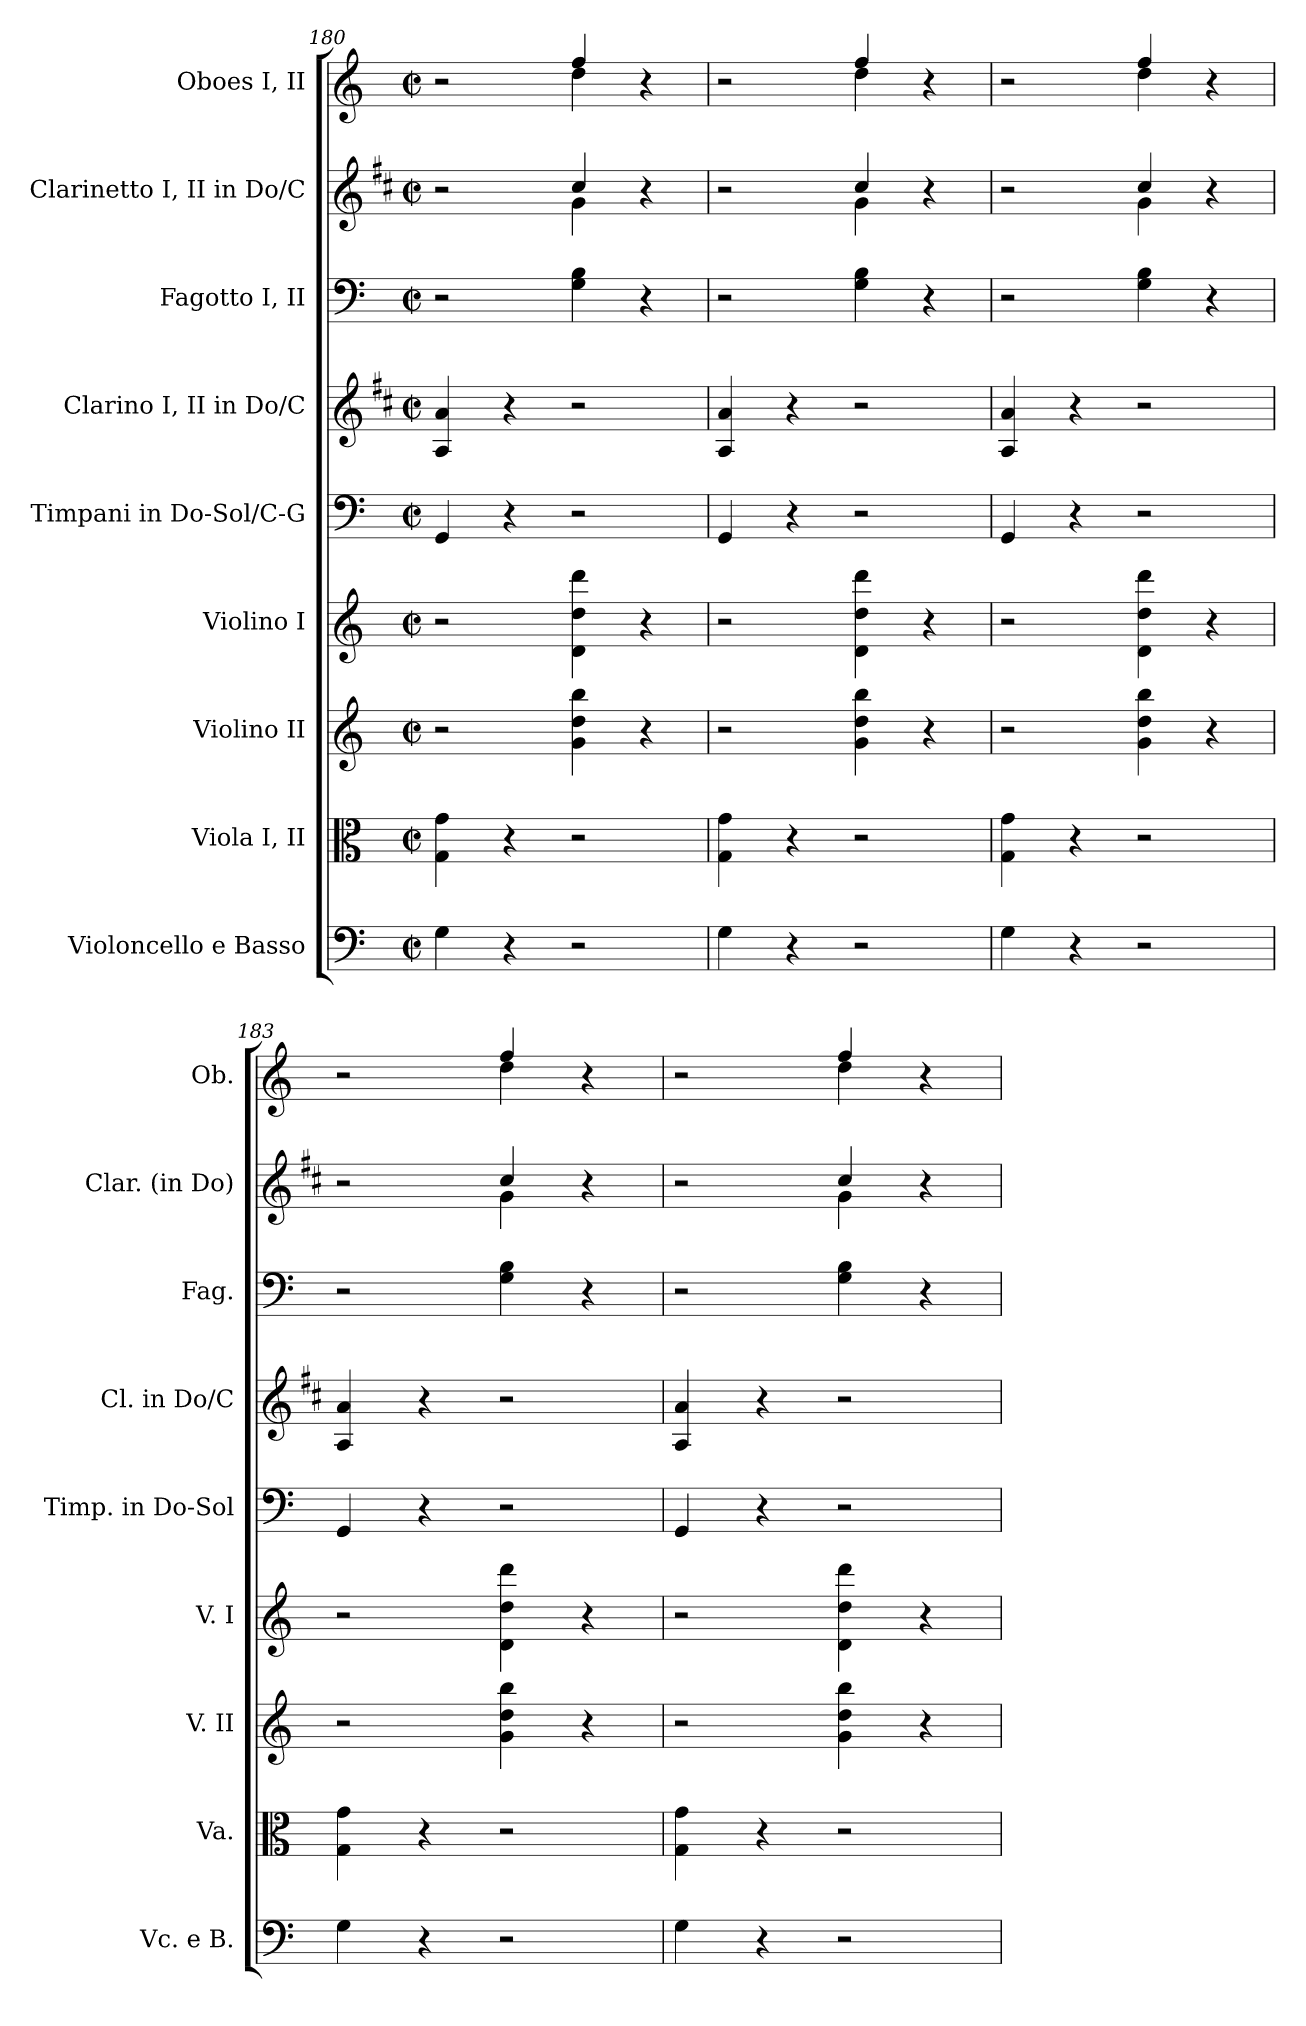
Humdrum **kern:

**kern	**kern	**kern	**kern	**kern	**kern	**kern	**kern	**kern
*part9	*part8	*part7	*part6	*part5	*part4	*part3	*part2	*part1
*staff9	*staff8	*staff7	*staff6	*staff5	*staff4	*staff3	*staff2	*staff1
*I"Violoncello e Basso	*I"Viola I, II	*I"Violino II	*I"Violino I	*I"Timpani in Do-Sol/C-G	*I"Clarino I, II in Do/C	*I"Fagotto I, II	*I"Clarinetto I, II in Do/C	*I"Oboes I, II
*I'Vc. e B.	*I'Va.	*I'V. II	*I'V. I	*I'Timp. in Do-Sol	*I'Cl. in Do/C	*I'Fag.	*I'Clar. (in Do)	*I'Ob.
*clefF4	*clefC3	*clefG2	*clefG2	*clefF4	*clefG2	*clefF4	*clefG2	*clefG2
*	*	*	*	*	*ITrd1c2	*	*ITrd1c2	*
*k[]	*k[]	*k[]	*k[]	*k[]	*k[]	*k[]	*k[]	*k[]
*M2/2	*M2/2	*M2/2	*M2/2	*M2/2	*M2/2	*M2/2	*M2/2	*M2/2
*met(c|)	*met(c|)	*met(c|)	*met(c|)	*met(c|)	*met(c|)	*met(c|)	*met(c|)	*met(c|)
=180	=180	=180	=180	=180	=180	=180	=180	=180
*	*	*	*	*	*	*	*^	*^
4Gi\	4Gi\ 4gi\	2r	2r	4GGi/	4Gi/ 4gi/	2r	2r	2ryy	2r	2ryy
4r	4r	.	.	4r	4r	.	.	.	.	.
2r	2r	4gi\ 4ddi\ 4bbi\	4di\ 4ddi\ 4dddi\	2r	2r	4Gi\ 4Bi\	4bi/	4fi\	4ffi/	4ddi\
.	.	4r	4r	.	.	4r	4r	4ryy	4r	4ryy
=181	=181	=181	=181	=181	=181	=181	=181	=181	=181	=181
4Gi\	4Gi\ 4gi\	2r	2r	4GGi/	4Gi/ 4gi/	2r	2r	2ryy	2r	2ryy
4r	4r	.	.	4r	4r	.	.	.	.	.
2r	2r	4gi\ 4ddi\ 4bbi\	4di\ 4ddi\ 4dddi\	2r	2r	4Gi\ 4Bi\	4bi/	4fi\	4ffi/	4ddi\
.	.	4r	4r	.	.	4r	4r	4ryy	4r	4ryy
=182	=182	=182	=182	=182	=182	=182	=182	=182	=182	=182
4Gi\	4Gi\ 4gi\	2r	2r	4GGi/	4Gi/ 4gi/	2r	2r	2ryy	2r	2ryy
4r	4r	.	.	4r	4r	.	.	.	.	.
2r	2r	4gi\ 4ddi\ 4bbi\	4di\ 4ddi\ 4dddi\	2r	2r	4Gi\ 4Bi\	4bi/	4fi\	4ffi/	4ddi\
.	.	4r	4r	.	.	4r	4r	4ryy	4r	4ryy
=183	=183	=183	=183	=183	=183	=183	=183	=183	=183	=183
4Gi\	4Gi\ 4gi\	2r	2r	4GGi/	4Gi/ 4gi/	2r	2r	2ryy	2r	2ryy
4r	4r	.	.	4r	4r	.	.	.	.	.
2r	2r	4gi\ 4ddi\ 4bbi\	4di\ 4ddi\ 4dddi\	2r	2r	4Gi\ 4Bi\	4bi/	4fi\	4ffi/	4ddi\
.	.	4r	4r	.	.	4r	4r	4ryy	4r	4ryy
=184	=184	=184	=184	=184	=184	=184	=184	=184	=184	=184
4Gi\	4Gi\ 4gi\	2r	2r	4GGi/	4Gi/ 4gi/	2r	2r	2ryy	2r	2ryy
4r	4r	.	.	4r	4r	.	.	.	.	.
2r	2r	4gi\ 4ddi\ 4bbi\	4di\ 4ddi\ 4dddi\	2r	2r	4Gi\ 4Bi\	4bi/	4fi\	4ffi/	4ddi\
.	.	4r	4r	.	.	4r	4r	4ryy	4r	4ryy
*	*	*	*	*	*	*	*v	*v	*	*
*	*	*	*	*	*	*	*	*v	*v
=	=	=	=	=	=	=	=	=
*-	*-	*-	*-	*-	*-	*-	*-	*-
